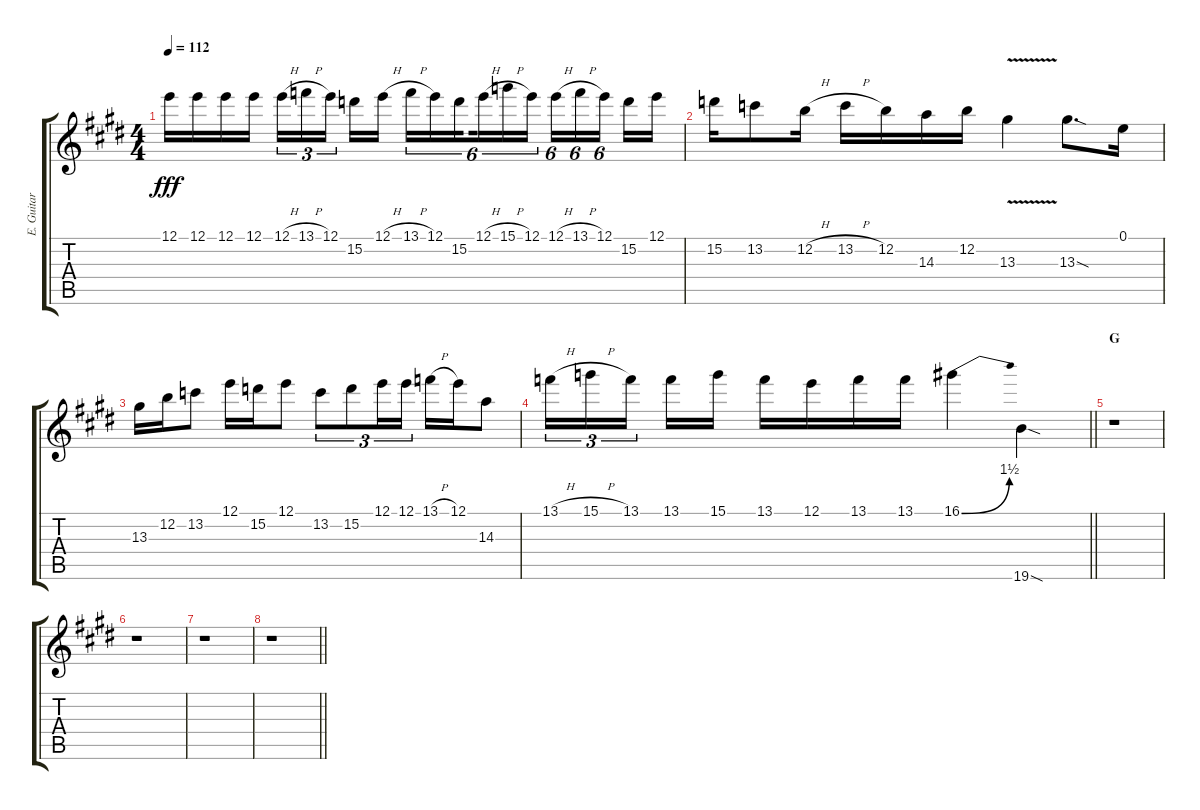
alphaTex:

\track ("E. Guitar III" "E. Guitar ") {instrument overdrivenguitar}
\staff {score tabs}
\tuning (E4 B3 G3 D3 A2 E2) {hide}
\ts (4 4)
\tempo 112
\clef g2
\ks e
12.1.16{dy fff} 12.1.16 12.1.16 12.1.16 12.1{h}.16{tu (3 2)} 13.1{h}.16{tu (3 2)} 12.1.16{tu (3 2) beam splitsecondary} 15.2.16 12.1{h}.16 13.1{h}.16{tu (6 4)} 12.1.16{tu (6 4)} 15.2.16{tu (6 4) beam splitsecondary} 12.1{h}.16{tu (6 4)} 15.1{h}.16{tu (6 4)} 12.1.16{tu (6 4)} 12.1{h}.16{tu (6 4)} 13.1{h}.16{tu (6 4)} 12.1.16{tu (6 4) beam splitsecondary} 15.2.16 12.1.16 |
15.2.16 13.2.8 12.2{h}.16 13.2{h}.16 12.2.16 14.3.16 12.2.16 13.3{v}.4 13.3{sod}.8{d} 0.1.16 |
13.3.16 12.2.16 13.2.8 12.1.16 15.2.16 12.1.8 13.2.8{tu (3 2)} 15.2.8{tu (3 2)} 12.1.16{tu (3 2)} 12.1.16{tu (3 2)} 13.1{h}.16 12.1.16 14.3.8 |
\barLineRight lightlight
13.1{h}.16{tu (3 2)} 15.1{h}.16{tu (3 2)} 13.1.16{tu (3 2) beam splitsecondary} 13.1.16 15.1.16 13.1.16 12.1.16 13.1.16 13.1.16 16.1{be (bend 0 0 60 6)}.4 19.6{sod}.4 |
\section ("" "G")
r.1 |
r.1 |
r.1 |
\barLineRight lightlight
r.1
